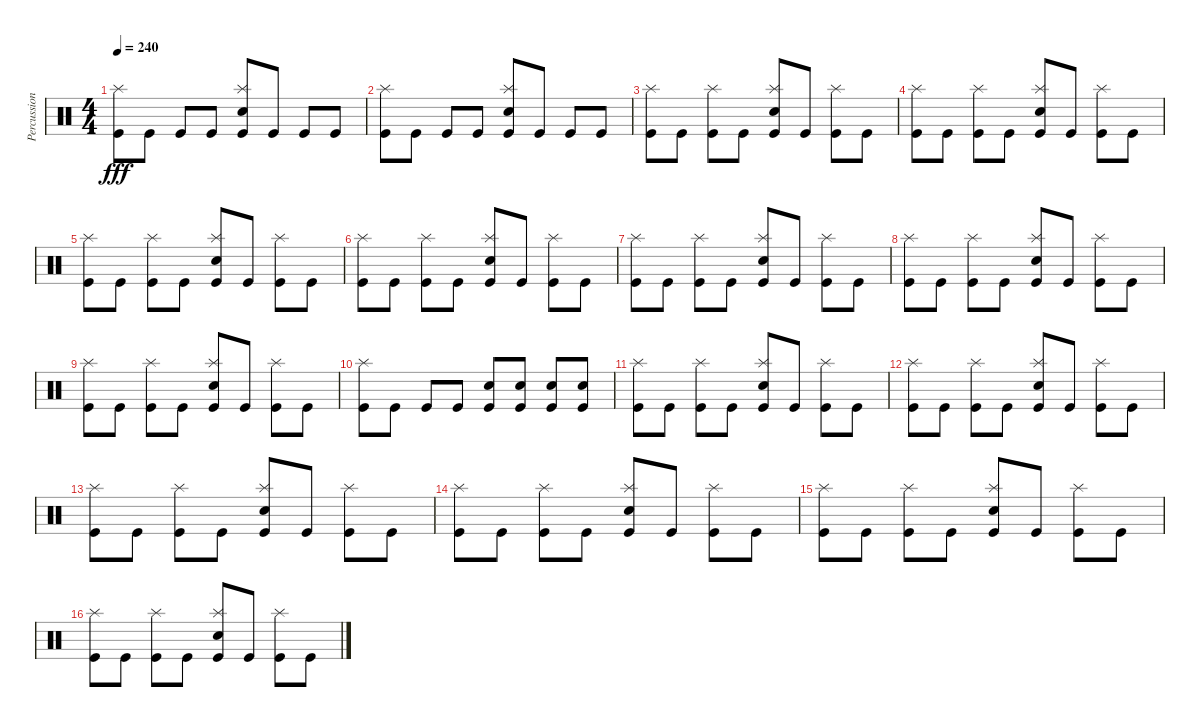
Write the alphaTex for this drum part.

\track ("Percussions" "Percussion") {instrument percussion}
\staff {score}
\articulation defaults
\ts (4 4)
\tempo 240
\clef neutral
\ks c
("Kick (hit)" "Splash (hit)").8{dy fff} "Kick (hit)".8 "Kick (hit)".8 "Kick (hit)".8 ("Kick (hit)" "Electric Snare (hit)" "Splash (hit)").8 "Kick (hit)".8 "Kick (hit)".8 "Kick (hit)".8 |
("Kick (hit)" "Splash (hit)").8 "Kick (hit)".8 "Kick (hit)".8 "Kick (hit)".8 ("Kick (hit)" "Electric Snare (hit)" "Splash (hit)").8 "Kick (hit)".8 "Kick (hit)".8 "Kick (hit)".8 |
("Kick (hit)" "Splash (hit)").8 "Kick (hit)".8 ("Kick (hit)" "Splash (hit)").8 "Kick (hit)".8 ("Kick (hit)" "Electric Snare (hit)" "Splash (hit)").8 "Kick (hit)".8 ("Kick (hit)" "Splash (hit)").8 "Kick (hit)".8 |
("Kick (hit)" "Splash (hit)").8 "Kick (hit)".8 ("Kick (hit)" "Splash (hit)").8 "Kick (hit)".8 ("Kick (hit)" "Electric Snare (hit)" "Splash (hit)").8 "Kick (hit)".8 ("Kick (hit)" "Splash (hit)").8 "Kick (hit)".8 |
("Kick (hit)" "Splash (hit)").8 "Kick (hit)".8 ("Kick (hit)" "Splash (hit)").8 "Kick (hit)".8 ("Kick (hit)" "Electric Snare (hit)" "Splash (hit)").8 "Kick (hit)".8 ("Kick (hit)" "Splash (hit)").8 "Kick (hit)".8 |
("Kick (hit)" "Splash (hit)").8 "Kick (hit)".8 ("Kick (hit)" "Splash (hit)").8 "Kick (hit)".8 ("Kick (hit)" "Electric Snare (hit)" "Splash (hit)").8 "Kick (hit)".8 ("Kick (hit)" "Splash (hit)").8 "Kick (hit)".8 |
("Kick (hit)" "Splash (hit)").8 "Kick (hit)".8 ("Kick (hit)" "Splash (hit)").8 "Kick (hit)".8 ("Kick (hit)" "Electric Snare (hit)" "Splash (hit)").8 "Kick (hit)".8 ("Kick (hit)" "Splash (hit)").8 "Kick (hit)".8 |
("Kick (hit)" "Splash (hit)").8 "Kick (hit)".8 ("Kick (hit)" "Splash (hit)").8 "Kick (hit)".8 ("Kick (hit)" "Electric Snare (hit)" "Splash (hit)").8 "Kick (hit)".8 ("Kick (hit)" "Splash (hit)").8 "Kick (hit)".8 |
("Kick (hit)" "Splash (hit)").8 "Kick (hit)".8 ("Kick (hit)" "Splash (hit)").8 "Kick (hit)".8 ("Kick (hit)" "Electric Snare (hit)" "Splash (hit)").8 "Kick (hit)".8 ("Kick (hit)" "Splash (hit)").8 "Kick (hit)".8 |
("Kick (hit)" "Splash (hit)").8 "Kick (hit)".8 "Kick (hit)".8 "Kick (hit)".8 ("Kick (hit)" "Electric Snare (hit)").8 ("Kick (hit)" "Electric Snare (hit)").8 ("Kick (hit)" "Electric Snare (hit)").8 ("Kick (hit)" "Electric Snare (hit)").8 |
("Kick (hit)" "Splash (hit)").8 "Kick (hit)".8 ("Kick (hit)" "Splash (hit)").8 "Kick (hit)".8 ("Kick (hit)" "Electric Snare (hit)" "Splash (hit)").8 "Kick (hit)".8 ("Kick (hit)" "Splash (hit)").8 "Kick (hit)".8 |
("Kick (hit)" "Splash (hit)").8 "Kick (hit)".8 ("Kick (hit)" "Splash (hit)").8 "Kick (hit)".8 ("Kick (hit)" "Electric Snare (hit)" "Splash (hit)").8 "Kick (hit)".8 ("Kick (hit)" "Splash (hit)").8 "Kick (hit)".8 |
("Kick (hit)" "Splash (hit)").8 "Kick (hit)".8 ("Kick (hit)" "Splash (hit)").8 "Kick (hit)".8 ("Kick (hit)" "Electric Snare (hit)" "Splash (hit)").8 "Kick (hit)".8 ("Kick (hit)" "Splash (hit)").8 "Kick (hit)".8 |
("Kick (hit)" "Splash (hit)").8 "Kick (hit)".8 ("Kick (hit)" "Splash (hit)").8 "Kick (hit)".8 ("Kick (hit)" "Electric Snare (hit)" "Splash (hit)").8 "Kick (hit)".8 ("Kick (hit)" "Splash (hit)").8 "Kick (hit)".8 |
("Kick (hit)" "Splash (hit)").8 "Kick (hit)".8 ("Kick (hit)" "Splash (hit)").8 "Kick (hit)".8 ("Kick (hit)" "Electric Snare (hit)" "Splash (hit)").8 "Kick (hit)".8 ("Kick (hit)" "Splash (hit)").8 "Kick (hit)".8 |
("Kick (hit)" "Splash (hit)").8 "Kick (hit)".8 ("Kick (hit)" "Splash (hit)").8 "Kick (hit)".8 ("Kick (hit)" "Electric Snare (hit)" "Splash (hit)").8 "Kick (hit)".8 ("Kick (hit)" "Splash (hit)").8 "Kick (hit)".8
